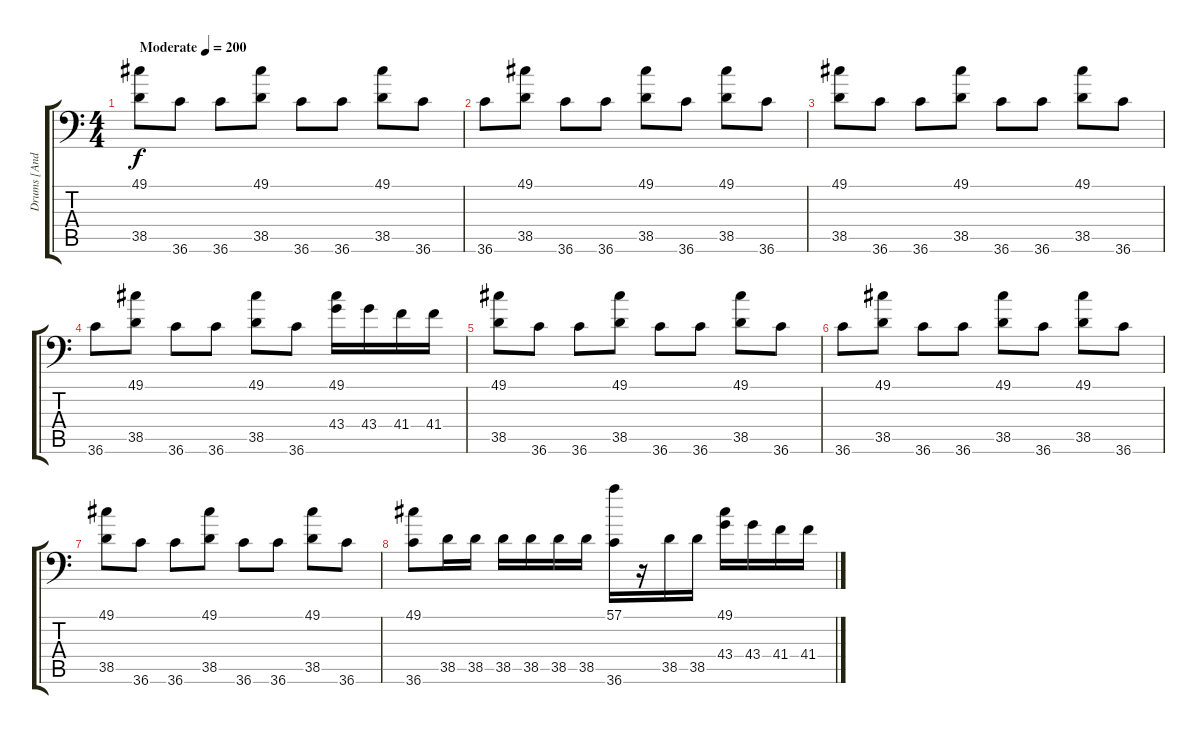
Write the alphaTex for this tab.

\track ("Drums [Andrew Tkaczyk]" "Drums [And") {instrument acousticgrandpiano}
\staff {score tabs}
\tuning (C-1 C-1 C-1 C-1 C-1 C-1) {hide}
\ts (4 4)
\tempo (200 "Moderate")
\clef f4
\ks c
(49.1 38.5).8{dy f instrument acousticgrandpiano} 36.6.8 36.6.8 (49.1 38.5).8 36.6.8 36.6.8 (49.1 38.5).8 36.6.8 |
36.6.8 (49.1 38.5).8 36.6.8 36.6.8 (49.1 38.5).8 36.6.8 (49.1 38.5).8 36.6.8 |
(49.1 38.5).8 36.6.8 36.6.8 (49.1 38.5).8 36.6.8 36.6.8 (49.1 38.5).8 36.6.8 |
36.6.8 (49.1 38.5).8 36.6.8 36.6.8 (49.1 38.5).8 36.6.8 (49.1 43.4).16 43.4.16 41.4.16 41.4.16 |
(49.1 38.5).8 36.6.8 36.6.8 (49.1 38.5).8 36.6.8 36.6.8 (49.1 38.5).8 36.6.8 |
36.6.8 (49.1 38.5).8 36.6.8 36.6.8 (49.1 38.5).8 36.6.8 (49.1 38.5).8 36.6.8 |
(49.1 38.5).8 36.6.8 36.6.8 (49.1 38.5).8 36.6.8 36.6.8 (49.1 38.5).8 36.6.8 |
(49.1 36.6).8 38.5.16 38.5.16 38.5.16 38.5.16 38.5.16 38.5.16 (57.1 36.6).16 r.16 38.5.16 38.5.16 (49.1 43.4).16 43.4.16 41.4.16 41.4.16
